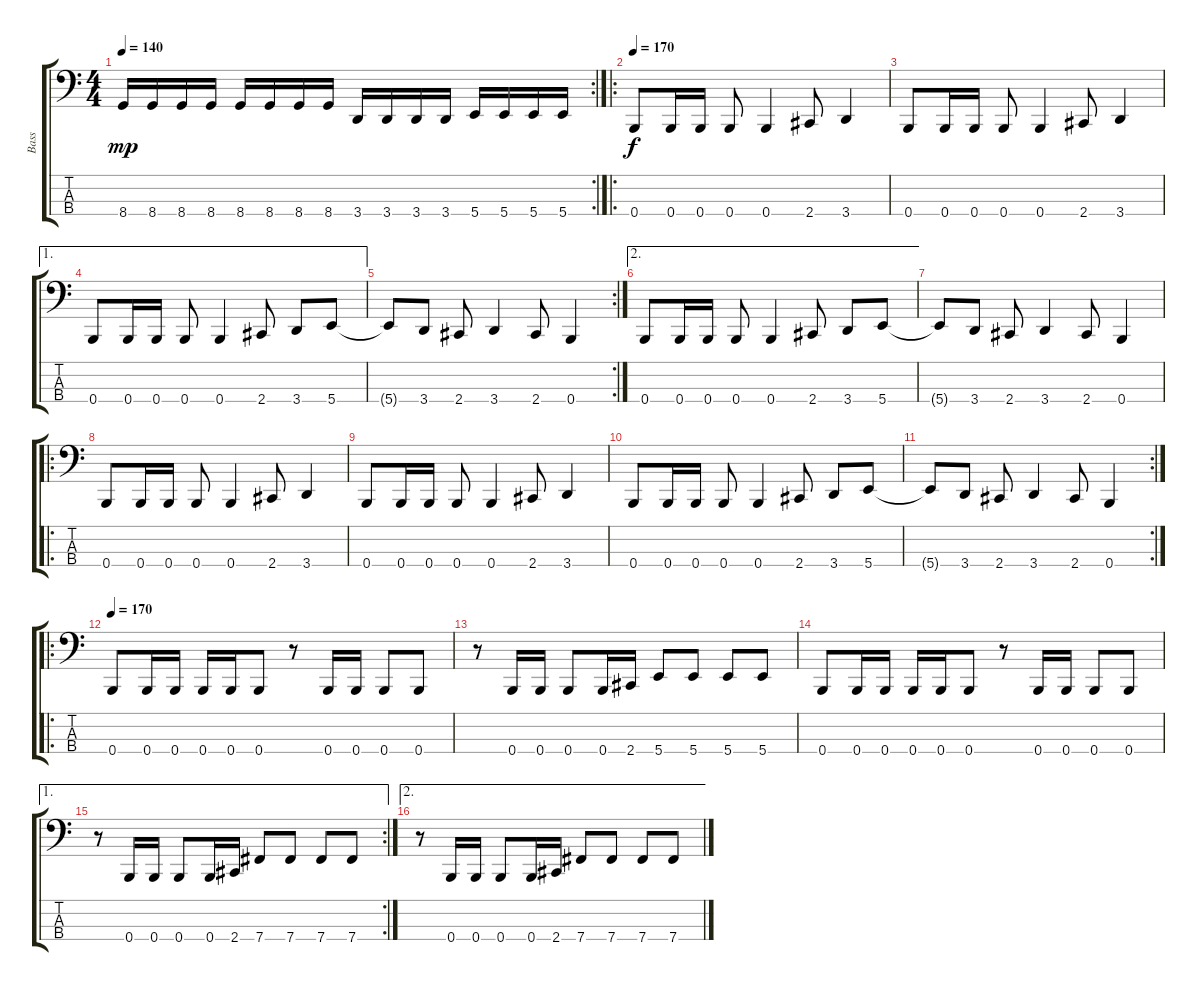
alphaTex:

\track ("Bass" "Bass") {instrument electricbassfinger}
\staff {score tabs}
\tuning (E2 B1 Gb1 B0) {hide}
\rc 2
\ts (4 4)
\tempo 140
\clef f4
\ks c
8.4.16{dy mp} 8.4.16 8.4.16 8.4.16 8.4.16 8.4.16 8.4.16 8.4.16 3.4.16 3.4.16 3.4.16 3.4.16 5.4.16 5.4.16 5.4.16 5.4.16 |
\ro
\tempo 170
0.4.8{dy f} 0.4.16 0.4.16 0.4.8 0.4.4 2.4.8 3.4.4 |
0.4.8 0.4.16 0.4.16 0.4.8 0.4.4 2.4.8 3.4.4 |
\ae 1
0.4.8 0.4.16 0.4.16 0.4.8 0.4.4 2.4.8 3.4.8 5.4.8 |
\rc 2
5.4{t}.8 3.4.8 2.4.8 3.4.4 2.4.8 0.4.4 |
\ae 2
0.4.8 0.4.16 0.4.16 0.4.8 0.4.4 2.4.8 3.4.8 5.4.8 |
5.4{t}.8 3.4.8 2.4.8 3.4.4 2.4.8 0.4.4 |
\ro
0.4.8 0.4.16 0.4.16 0.4.8 0.4.4 2.4.8 3.4.4 |
0.4.8 0.4.16 0.4.16 0.4.8 0.4.4 2.4.8 3.4.4 |
0.4.8 0.4.16 0.4.16 0.4.8 0.4.4 2.4.8 3.4.8 5.4.8 |
\rc 2
5.4{t}.8 3.4.8 2.4.8 3.4.4 2.4.8 0.4.4 |
\ro
\tempo 170
0.4.8 0.4.16 0.4.16 0.4.16 0.4.16 0.4.8 r.8 0.4.16 0.4.16 0.4.8 0.4.8 |
r.8 0.4.16 0.4.16 0.4.8 0.4.16 2.4.16 5.4.8 5.4.8 5.4.8 5.4.8 |
0.4.8 0.4.16 0.4.16 0.4.16 0.4.16 0.4.8 r.8 0.4.16 0.4.16 0.4.8 0.4.8 |
\ae 1
\rc 2
r.8 0.4.16 0.4.16 0.4.8 0.4.16 2.4.16 7.4.8 7.4.8 7.4.8 7.4.8 |
\ae 2
r.8 0.4.16 0.4.16 0.4.8 0.4.16 2.4.16 7.4.8 7.4.8 7.4.8 7.4.8
